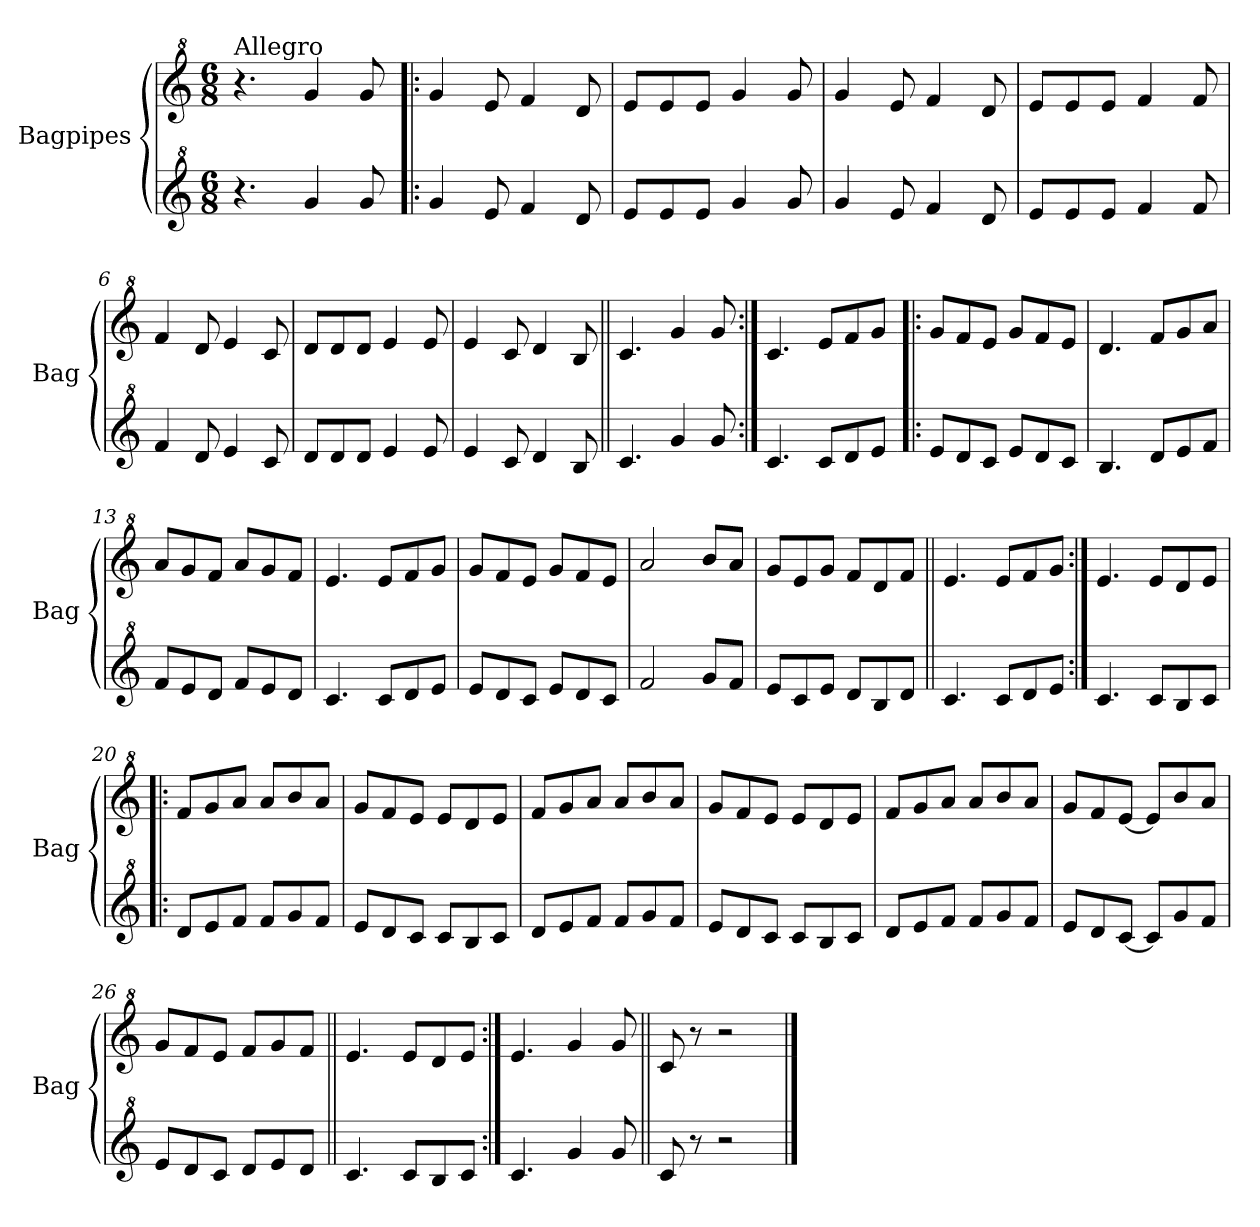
**kern	**kern
*part2	*part1
*staff2	*staff1
*I"Bagpipes	*I"Bagpipes
*I'Bag	*I'Bag
*clefG^2	*clefG^2
*k[]	*k[]
*C:	*C:
*M6/8	*M6/8
=1	=1
!	!LO:TX:a:t=Allegro
4.r	4.r
4gg/	4gg/
8gg/	8gg/
=2!|:	=2!|:
4gg/	4gg/
8ee/	8ee/
4ff/	4ff/
8dd/	8dd/
=3	=3
8ee/L	8ee/L
8ee/	8ee/
8ee/J	8ee/J
4gg/	4gg/
8gg/	8gg/
=4	=4
4gg/	4gg/
8ee/	8ee/
4ff/	4ff/
8dd/	8dd/
=5	=5
8ee/L	8ee/L
8ee/	8ee/
8ee/J	8ee/J
4ff/	4ff/
8ff/	8ff/
=6	=6
4ff/	4ff/
8dd/	8dd/
4ee/	4ee/
8cc/	8cc/
=7	=7
8dd/L	8dd/L
8dd/	8dd/
8dd/J	8dd/J
4ee/	4ee/
8ee/	8ee/
=8	=8
4ee/	4ee/
8cc/	8cc/
4dd/	4dd/
8b/	8b/
!!LO:LB:g=z
=9||	=9||
4.cc/	4.cc/
4gg/	4gg/
8gg/	8gg/
=10:|!	=10:|!
4.cc/	4.cc/
8cc/L	8ee/L
8dd/	8ff/
8ee/J	8gg/J
=11!|:	=11!|:
8ee/L	8gg/L
8dd/	8ff/
8cc/J	8ee/J
8ee/L	8gg/L
8dd/	8ff/
8cc/J	8ee/J
=12	=12
4.b/	4.dd/
8dd/L	8ff/L
8ee/	8gg/
8ff/J	8aa/J
=13	=13
8ff/L	8aa/L
8ee/	8gg/
8dd/J	8ff/J
8ff/L	8aa/L
8ee/	8gg/
8dd/J	8ff/J
=14	=14
4.cc/	4.ee/
8cc/L	8ee/L
8dd/	8ff/
8ee/J	8gg/J
=15	=15
8ee/L	8gg/L
8dd/	8ff/
8cc/J	8ee/J
8ee/L	8gg/L
8dd/	8ff/
8cc/J	8ee/J
=16	=16
2ff/	2aa/
8gg/L	8bb/L
8ff/J	8aa/J
!!LO:LB:g=z
=17	=17
8ee/L	8gg/L
8cc/	8ee/
8ee/J	8gg/J
8dd/L	8ff/L
8b/	8dd/
8dd/J	8ff/J
=18||	=18||
4.cc/	4.ee/
8cc/L	8ee/L
8dd/	8ff/
8ee/J	8gg/J
=19:|!	=19:|!
4.cc/	4.ee/
8cc/L	8ee/L
8b/	8dd/
8cc/J	8ee/J
=20!|:	=20!|:
8dd/L	8ff/L
8ee/	8gg/
8ff/J	8aa/J
8ff/L	8aa/L
8gg/	8bb/
8ff/J	8aa/J
=21	=21
8ee/L	8gg/L
8dd/	8ff/
8cc/J	8ee/J
8cc/L	8ee/L
8b/	8dd/
8cc/J	8ee/J
=22	=22
8dd/L	8ff/L
8ee/	8gg/
8ff/J	8aa/J
8ff/L	8aa/L
8gg/	8bb/
8ff/J	8aa/J
=23	=23
8ee/L	8gg/L
8dd/	8ff/
8cc/J	8ee/J
8cc/L	8ee/L
8b/	8dd/
8cc/J	8ee/J
!!LO:LB:g=z
=24	=24
8dd/L	8ff/L
8ee/	8gg/
8ff/J	8aa/J
8ff/L	8aa/L
8gg/	8bb/
8ff/J	8aa/J
=25	=25
8ee/L	8gg/L
8dd/	8ff/
[8cc/J	[8ee/J
8cc/L]	8ee/L]
8gg/	8bb/
8ff/J	8aa/J
=26	=26
8ee/L	8gg/L
8dd/	8ff/
8cc/J	8ee/J
8dd/L	8ff/L
8ee/	8gg/
8dd/J	8ff/J
=27||	=27||
4.cc/	4.ee/
8cc/L	8ee/L
8b/	8dd/
8cc/J	8ee/J
=28:|!	=28:|!
4.cc/	4.ee/
4gg/	4gg/
8gg/	8gg/
=29||	=29||
8cc/	8cc/
8r	8r
2r	2r
==	==
*-	*-
